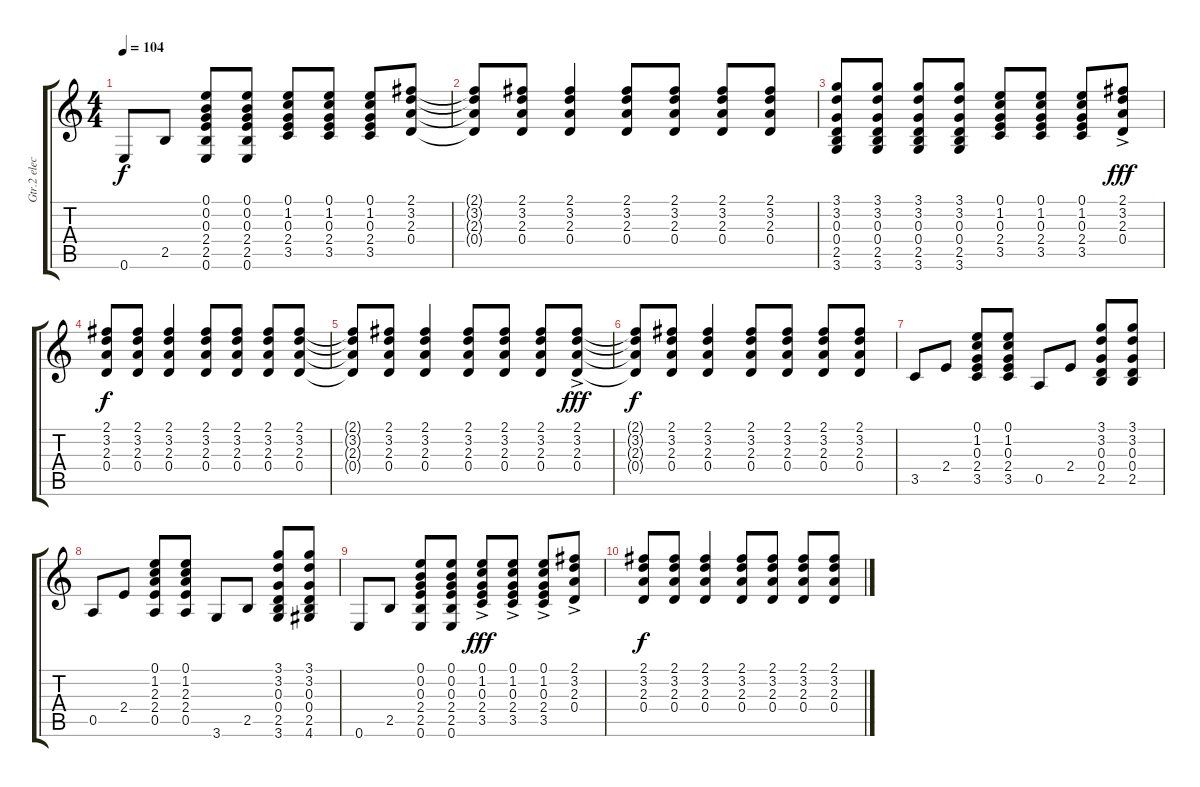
\track ("Gtr.2 electric" "Gtr.2 elec") {instrument electricguitarjazz}
\staff {score tabs}
\tuning (E4 B3 G3 D3 A2 E2) {hide}
\ts (4 4)
\tempo 104
\clef g2
\ks c
0.6.8{dy f} 2.5.8 (0.1 0.2 0.3 2.4 2.5 0.6).8 (0.1 0.2 0.3 2.4 2.5 0.6).8 (0.1 1.2 0.3 2.4 3.5).8 (0.1 1.2 0.3 2.4 3.5).8 (0.1 1.2 0.3 2.4 3.5).8 (2.1 3.2 2.3 0.4).8 |
(2.1{t} 3.2{t} 2.3{t} 0.4{t}).8 (2.1 3.2 2.3 0.4).8 (2.1 3.2 2.3 0.4).4 (2.1 3.2 2.3 0.4).8 (2.1 3.2 2.3 0.4).8 (2.1 3.2 2.3 0.4).8 (2.1 3.2 2.3 0.4).8 |
(3.1 3.2 0.3 0.4 2.5 3.6).8 (3.1 3.2 0.3 0.4 2.5 3.6).8 (3.1 3.2 0.3 0.4 2.5 3.6).8 (3.1 3.2 0.3 0.4 2.5 3.6).8 (0.1 1.2 0.3 2.4 3.5).8 (0.1 1.2 0.3 2.4 3.5).8 (0.1 1.2 0.3 2.4 3.5).8 (2.1{ac} 3.2{ac} 2.3{ac} 0.4{ac}).8{dy fff} |
(2.1 3.2 2.3 0.4).8{dy f} (2.1 3.2 2.3 0.4).8 (2.1 3.2 2.3 0.4).4 (2.1 3.2 2.3 0.4).8 (2.1 3.2 2.3 0.4).8 (2.1 3.2 2.3 0.4).8 (2.1 3.2 2.3 0.4).8 |
(2.1{t} 3.2{t} 2.3{t} 0.4{t}).8 (2.1 3.2 2.3 0.4).8 (2.1 3.2 2.3 0.4).4 (2.1 3.2 2.3 0.4).8 (2.1 3.2 2.3 0.4).8 (2.1 3.2 2.3 0.4).8 (2.1{ac} 3.2{ac} 2.3{ac} 0.4{ac}).8{dy fff} |
(2.1{t} 3.2{t} 2.3{t} 0.4{t}).8{dy f} (2.1 3.2 2.3 0.4).8 (2.1 3.2 2.3 0.4).4 (2.1 3.2 2.3 0.4).8 (2.1 3.2 2.3 0.4).8 (2.1 3.2 2.3 0.4).8 (2.1 3.2 2.3 0.4).8 |
3.5.8 2.4.8 (0.1 1.2 0.3 2.4 3.5).8 (0.1 1.2 0.3 2.4 3.5).8 0.5.8 2.4.8 (3.1 3.2 0.3 0.4 2.5).8 (3.1 3.2 0.3 0.4 2.5).8 |
0.5.8 2.4.8 (0.1 1.2 2.3 2.4 0.5).8 (0.1 1.2 2.3 2.4 0.5).8 3.6.8 2.5.8 (3.1 3.2 0.3 0.4 2.5 3.6).8 (3.1 3.2 0.3 0.4 2.5 4.6).8 |
0.6.8 2.5.8 (0.1 0.2 0.3 2.4 2.5 0.6).8 (0.1 0.2 0.3 2.4 2.5 0.6).8 (0.1{ac} 1.2{ac} 0.3{ac} 2.4{ac} 3.5{ac}).8{dy fff} (0.1 1.2{ac} 0.3{ac} 2.4{ac} 3.5{ac}).8 (0.1{ac} 1.2{ac} 0.3{ac} 2.4{ac} 3.5{ac}).8 (2.1{ac} 3.2{ac} 2.3{ac} 0.4{ac}).8 |
(2.1 3.2 2.3 0.4).8{dy f} (2.1 3.2 2.3 0.4).8 (2.1 3.2 2.3 0.4).4 (2.1 3.2 2.3 0.4).8 (2.1 3.2 2.3 0.4).8 (2.1 3.2 2.3 0.4).8 (2.1 3.2 2.3 0.4).8
